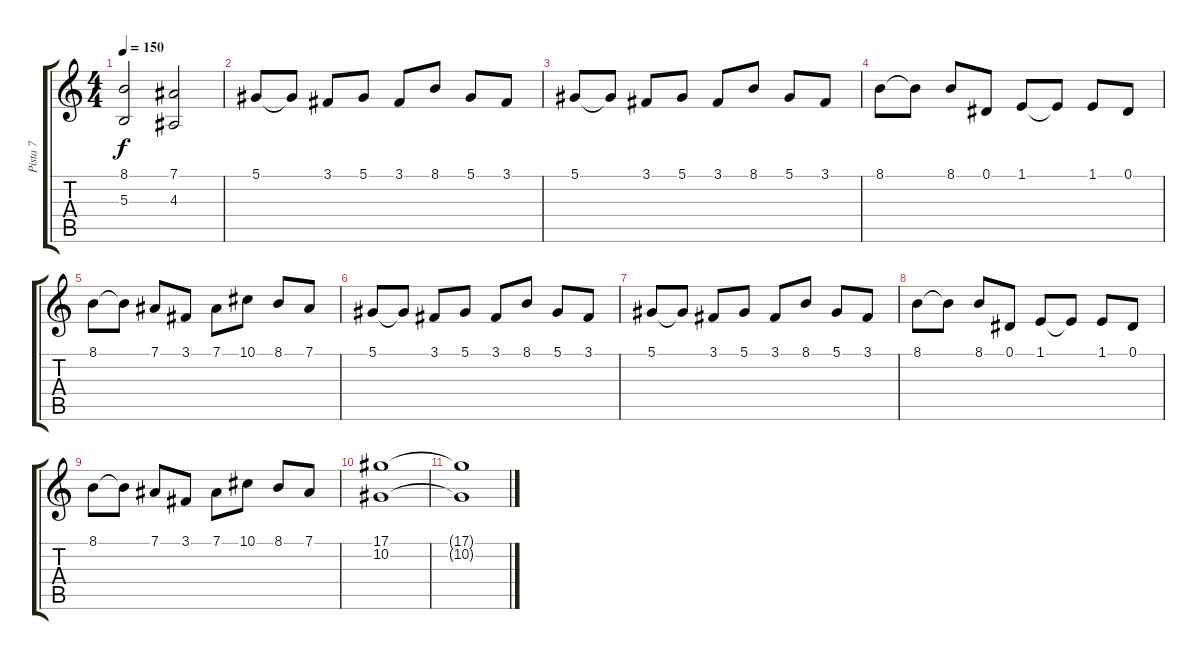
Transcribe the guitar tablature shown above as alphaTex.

\track ("Pista 7" "Pista 7") {instrument englishhorn}
\staff {score tabs}
\tuning (Eb4 Bb3 Gb3 Db3 Ab2 Eb2) {hide}
\ts (4 4)
\tempo 150
\clef g2
\ks c
(8.1 5.3).2{dy f} (7.1 4.3).2 |
5.1.8 5.1{t}.8 3.1.8 5.1.8 3.1.8 8.1.8 5.1.8 3.1.8 |
5.1.8 5.1{t}.8 3.1.8 5.1.8 3.1.8 8.1.8 5.1.8 3.1.8 |
8.1.8 8.1{t}.8 8.1.8 0.1.8 1.1.8 1.1{t}.8 1.1.8 0.1.8 |
8.1.8 8.1{t}.8 7.1.8 3.1.8 7.1.8 10.1.8 8.1.8 7.1.8 |
5.1.8 5.1{t}.8 3.1.8 5.1.8 3.1.8 8.1.8 5.1.8 3.1.8 |
5.1.8 5.1{t}.8 3.1.8 5.1.8 3.1.8 8.1.8 5.1.8 3.1.8 |
8.1.8 8.1{t}.8 8.1.8 0.1.8 1.1.8 1.1{t}.8 1.1.8 0.1.8 |
8.1.8 8.1{t}.8 7.1.8 3.1.8 7.1.8 10.1.8 8.1.8 7.1.8 |
(17.1 10.2).1 |
(17.1{t} 10.2{t}).1
